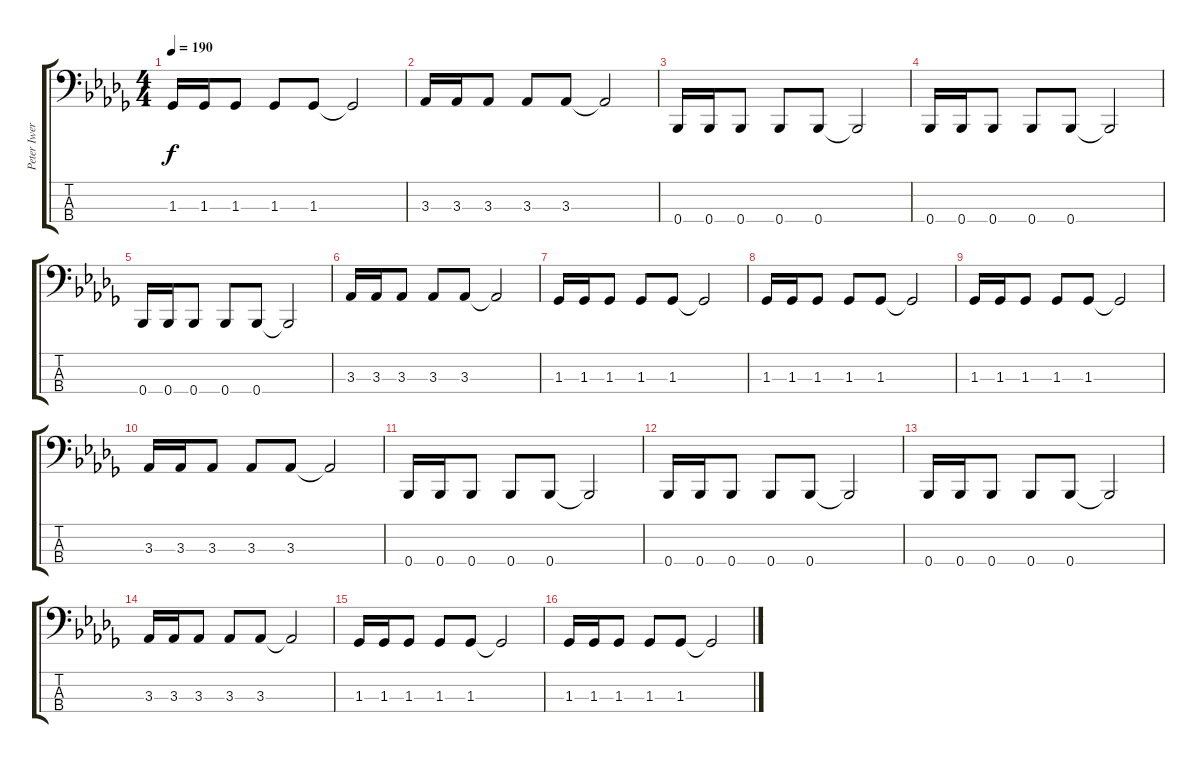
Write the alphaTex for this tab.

\track ("Peter Iwers" "Peter Iwer") {instrument electricbassfinger}
\staff {score tabs}
\tuning (Eb2 Bb1 F1 Bb0) {hide}
\ts (4 4)
\tempo 190
\clef f4
\ks db
1.3.16{dy f} 1.3.16 1.3.8 1.3.8 1.3.8 1.3{t}.2 |
3.3.16 3.3.16 3.3.8 3.3.8 3.3.8 3.3{t}.2 |
0.4.16 0.4.16 0.4.8 0.4.8 0.4.8 0.4{t}.2 |
0.4.16 0.4.16 0.4.8 0.4.8 0.4.8 0.4{t}.2 |
0.4.16 0.4.16 0.4.8 0.4.8 0.4.8 0.4{t}.2 |
3.3.16 3.3.16 3.3.8 3.3.8 3.3.8 3.3{t}.2 |
1.3.16 1.3.16 1.3.8 1.3.8 1.3.8 1.3{t}.2 |
1.3.16 1.3.16 1.3.8 1.3.8 1.3.8 1.3{t}.2 |
1.3.16 1.3.16 1.3.8 1.3.8 1.3.8 1.3{t}.2 |
3.3.16 3.3.16 3.3.8 3.3.8 3.3.8 3.3{t}.2 |
0.4.16 0.4.16 0.4.8 0.4.8 0.4.8 0.4{t}.2 |
0.4.16 0.4.16 0.4.8 0.4.8 0.4.8 0.4{t}.2 |
0.4.16 0.4.16 0.4.8 0.4.8 0.4.8 0.4{t}.2 |
3.3.16 3.3.16 3.3.8 3.3.8 3.3.8 3.3{t}.2 |
1.3.16 1.3.16 1.3.8 1.3.8 1.3.8 1.3{t}.2 |
1.3.16 1.3.16 1.3.8 1.3.8 1.3.8 1.3{t}.2
